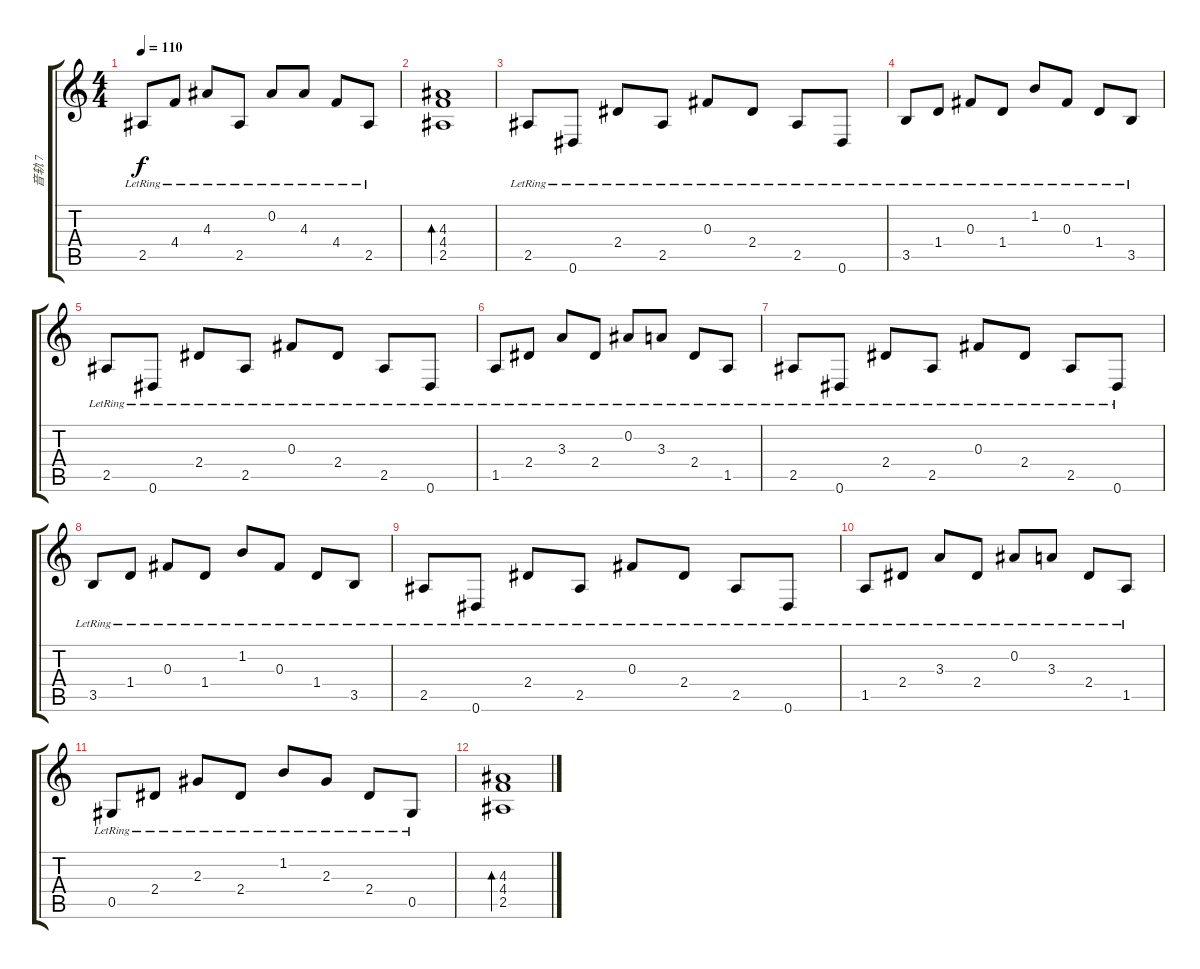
\track ("音轨 7" "音轨 7") {instrument acousticguitarsteel}
\staff {score tabs}
\tuning (Eb4 Bb3 Gb3 Db3 Ab2 Eb2) {hide}
\ts (4 4)
\tempo 110
\clef g2
\ks c
2.5{lr}.8{dy f} 4.4{lr}.8 4.3{lr}.8 2.5{lr}.8 0.2{lr}.8 4.3{lr}.8 4.4{lr}.8 2.5{lr}.8 |
(4.3 4.4 2.5).1{bd 480} |
2.5{lr}.8 0.6{lr}.8 2.4{lr}.8 2.5{lr}.8 0.3{lr}.8 2.4{lr}.8 2.5{lr}.8 0.6{lr}.8 |
3.5{lr}.8 1.4{lr}.8 0.3{lr}.8 1.4{lr}.8 1.2{lr}.8 0.3{lr}.8 1.4{lr}.8 3.5{lr}.8 |
2.5{lr}.8 0.6{lr}.8 2.4{lr}.8 2.5{lr}.8 0.3{lr}.8 2.4{lr}.8 2.5{lr}.8 0.6{lr}.8 |
1.5{lr}.8 2.4{lr}.8 3.3{lr}.8 2.4{lr}.8 0.2{lr}.8 3.3{lr}.8 2.4{lr}.8 1.5{lr}.8 |
2.5{lr}.8 0.6{lr}.8 2.4{lr}.8 2.5{lr}.8 0.3{lr}.8 2.4{lr}.8 2.5{lr}.8 0.6{lr}.8 |
3.5{lr}.8 1.4{lr}.8 0.3{lr}.8 1.4{lr}.8 1.2{lr}.8 0.3{lr}.8 1.4{lr}.8 3.5{lr}.8 |
2.5{lr}.8 0.6{lr}.8 2.4{lr}.8 2.5{lr}.8 0.3{lr}.8 2.4{lr}.8 2.5{lr}.8 0.6{lr}.8 |
1.5{lr}.8 2.4{lr}.8 3.3{lr}.8 2.4{lr}.8 0.2{lr}.8 3.3{lr}.8 2.4{lr}.8 1.5{lr}.8 |
0.5{lr}.8 2.4{lr}.8 2.3{lr}.8 2.4{lr}.8 1.2{lr}.8 2.3{lr}.8 2.4{lr}.8 0.5{lr}.8 |
(4.3 4.4 2.5).1{bd 240}
